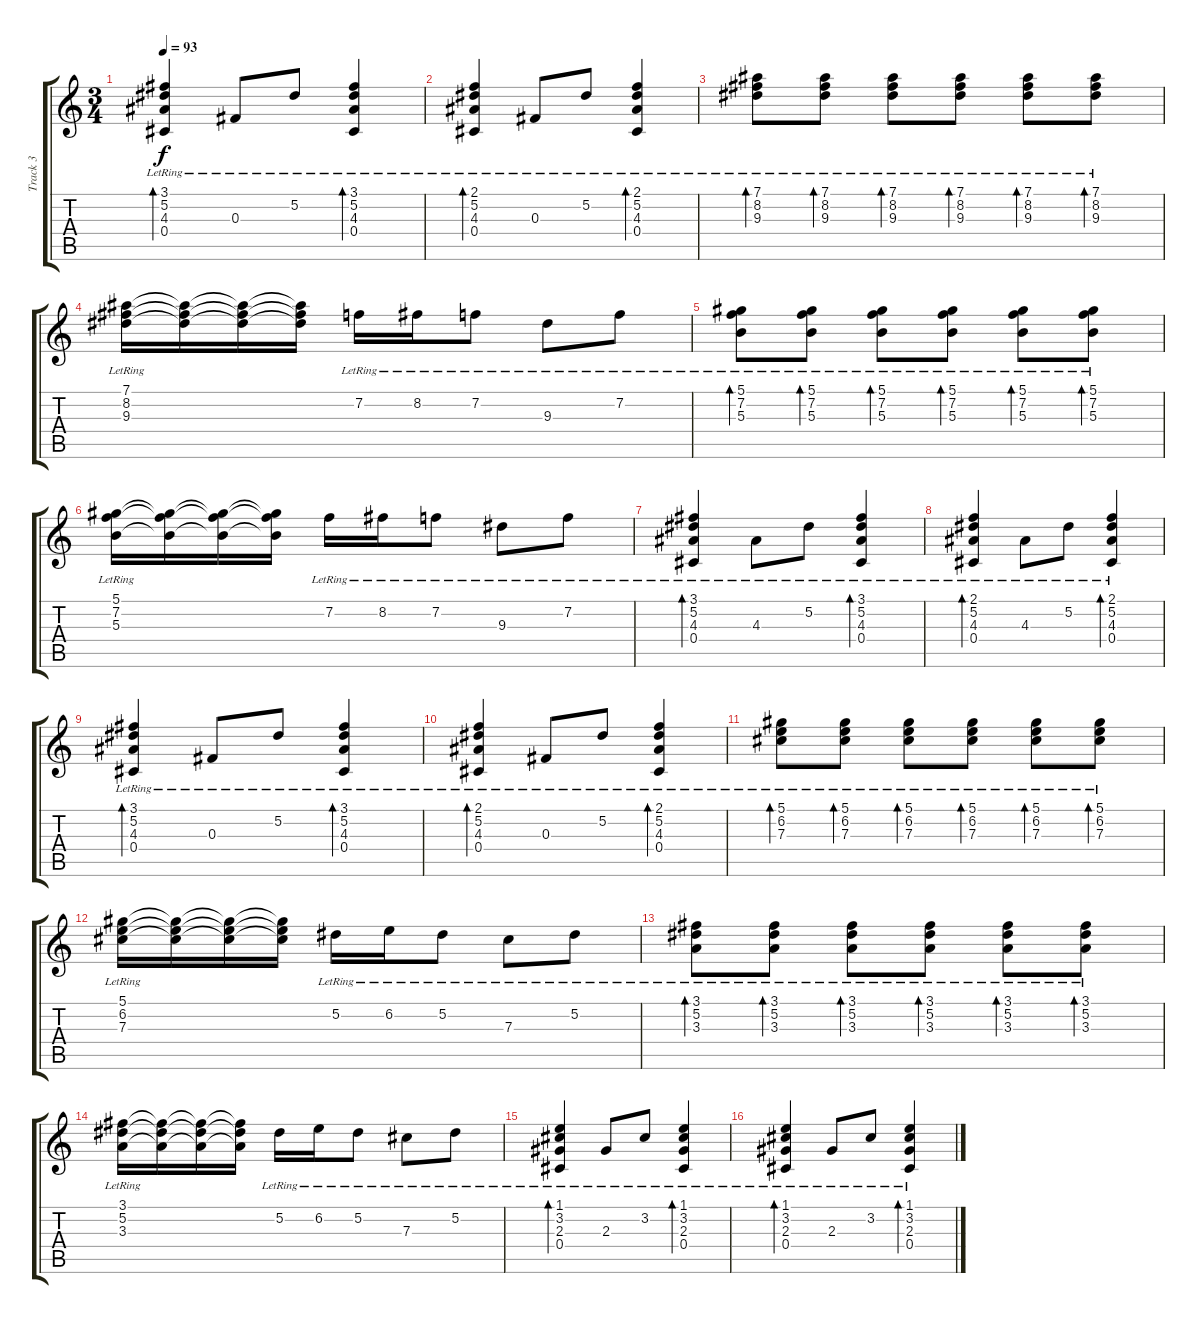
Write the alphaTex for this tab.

\track ("Track 3" "Track 3") {instrument electricguitarjazz}
\staff {score tabs}
\tuning (Eb4 Bb3 Gb3 Db3 Ab2 Db2) {hide}
\ts (3 4)
\tempo 93
\clef g2
\ks c
(3.1{lr} 5.2{lr} 4.3{lr} 0.4{lr}).4{bd 120 dy f} 0.3{lr}.8 5.2{lr}.8 (3.1{lr} 5.2{lr} 4.3{lr} 0.4{lr}).4{bd 120} |
(2.1{lr} 5.2{lr} 4.3{lr} 0.4{lr}).4{bd 120} 0.3{lr}.8 5.2{lr}.8 (2.1{lr} 5.2{lr} 4.3{lr} 0.4{lr}).4{bd 120} |
(7.1{lr} 8.2{lr} 9.3{lr}).8{bd 60} (7.1{lr} 8.2{lr} 9.3{lr}).8{bd 60} (7.1{lr} 8.2{lr} 9.3{lr}).8{bd 60} (7.1{lr} 8.2{lr} 9.3{lr}).8{bd 60} (7.1{lr} 8.2{lr} 9.3{lr}).8{bd 60} (7.1{lr} 8.2{lr} 9.3{lr}).8{bd 60} |
(7.1{lr} 8.2{lr} 9.3{lr}).16 (7.1{t} 8.2{t} 9.3{t}).16 (7.1{t} 8.2{t} 9.3{t}).16 (7.1{t} 8.2{t} 9.3{t}).16 7.2{lr}.16 8.2{lr}.16 7.2{lr}.8 9.3{lr}.8 7.2{lr}.8 |
(5.1{lr} 7.2{lr} 5.3{lr}).8{bd 60} (5.1{lr} 7.2{lr} 5.3{lr}).8{bd 60} (5.1{lr} 7.2{lr} 5.3{lr}).8{bd 60} (5.1{lr} 7.2{lr} 5.3{lr}).8{bd 60} (5.1{lr} 7.2{lr} 5.3{lr}).8{bd 60} (5.1{lr} 7.2{lr} 5.3{lr}).8{bd 60} |
(5.1{lr} 7.2{lr} 5.3{lr}).16 (5.1{t} 7.2{t} 5.3{t}).16 (5.1{t} 7.2{t} 5.3{t}).16 (5.1{t} 7.2{t} 5.3{t}).16 7.2{lr}.16 8.2{lr}.16 7.2{lr}.8 9.3{lr}.8 7.2{lr}.8 |
(3.1{lr} 5.2{lr} 4.3{lr} 0.4{lr}).4{bd 120} 4.3{lr}.8 5.2{lr}.8 (3.1{lr} 5.2{lr} 4.3{lr} 0.4{lr}).4{bd 120} |
(2.1{lr} 5.2{lr} 4.3{lr} 0.4{lr}).4{bd 120} 4.3{lr}.8 5.2{lr}.8 (2.1{lr} 5.2{lr} 4.3{lr} 0.4{lr}).4{bd 120} |
(3.1{lr} 5.2{lr} 4.3{lr} 0.4{lr}).4{bd 120} 0.3{lr}.8 5.2{lr}.8 (3.1{lr} 5.2{lr} 4.3{lr} 0.4{lr}).4{bd 120} |
(2.1{lr} 5.2{lr} 4.3{lr} 0.4{lr}).4{bd 120} 0.3{lr}.8 5.2{lr}.8 (2.1{lr} 5.2{lr} 4.3{lr} 0.4{lr}).4{bd 120} |
(5.1{lr} 6.2{lr} 7.3{lr}).8{bd 60} (5.1{lr} 6.2{lr} 7.3{lr}).8{bd 60} (5.1{lr} 6.2{lr} 7.3{lr}).8{bd 60} (5.1{lr} 6.2{lr} 7.3{lr}).8{bd 60} (5.1{lr} 6.2{lr} 7.3{lr}).8{bd 60} (5.1{lr} 6.2{lr} 7.3{lr}).8{bd 60} |
(5.1{lr} 6.2{lr} 7.3{lr}).16 (5.1{t} 6.2{t} 7.3{t}).16 (5.1{t} 6.2{t} 7.3{t}).16 (5.1{t} 6.2{t} 7.3{t}).16 5.2{lr}.16 6.2{lr}.16 5.2{lr}.8 7.3{lr}.8 5.2{lr}.8 |
(3.1{lr} 5.2{lr} 3.3).8{bd 60} (3.1{lr} 5.2{lr} 3.3).8{bd 60} (3.1{lr} 5.2{lr} 3.3).8{bd 60} (3.1{lr} 5.2{lr} 3.3).8{bd 60} (3.1{lr} 5.2{lr} 3.3).8{bd 60} (3.1{lr} 5.2{lr} 3.3).8{bd 60} |
(3.1{lr} 5.2{lr} 3.3{lr}).16 (3.1{t} 5.2{t} 3.3{t}).16 (3.1{t} 5.2{t} 3.3{t}).16 (3.1{t} 5.2{t} 3.3{t}).16 5.2{lr}.16 6.2{lr}.16 5.2{lr}.8 7.3{lr}.8 5.2{lr}.8 |
(1.1{lr} 3.2{lr} 2.3{lr} 0.4{lr}).4{bd 120} 2.3{lr}.8 3.2{lr}.8 (1.1{lr} 3.2{lr} 2.3{lr} 0.4{lr}).4{bd 120} |
(1.1{lr} 3.2{lr} 2.3{lr} 0.4{lr}).4{bd 120} 2.3{lr}.8 3.2{lr}.8 (1.1{lr} 3.2{lr} 2.3{lr} 0.4{lr}).4{bd 120}
